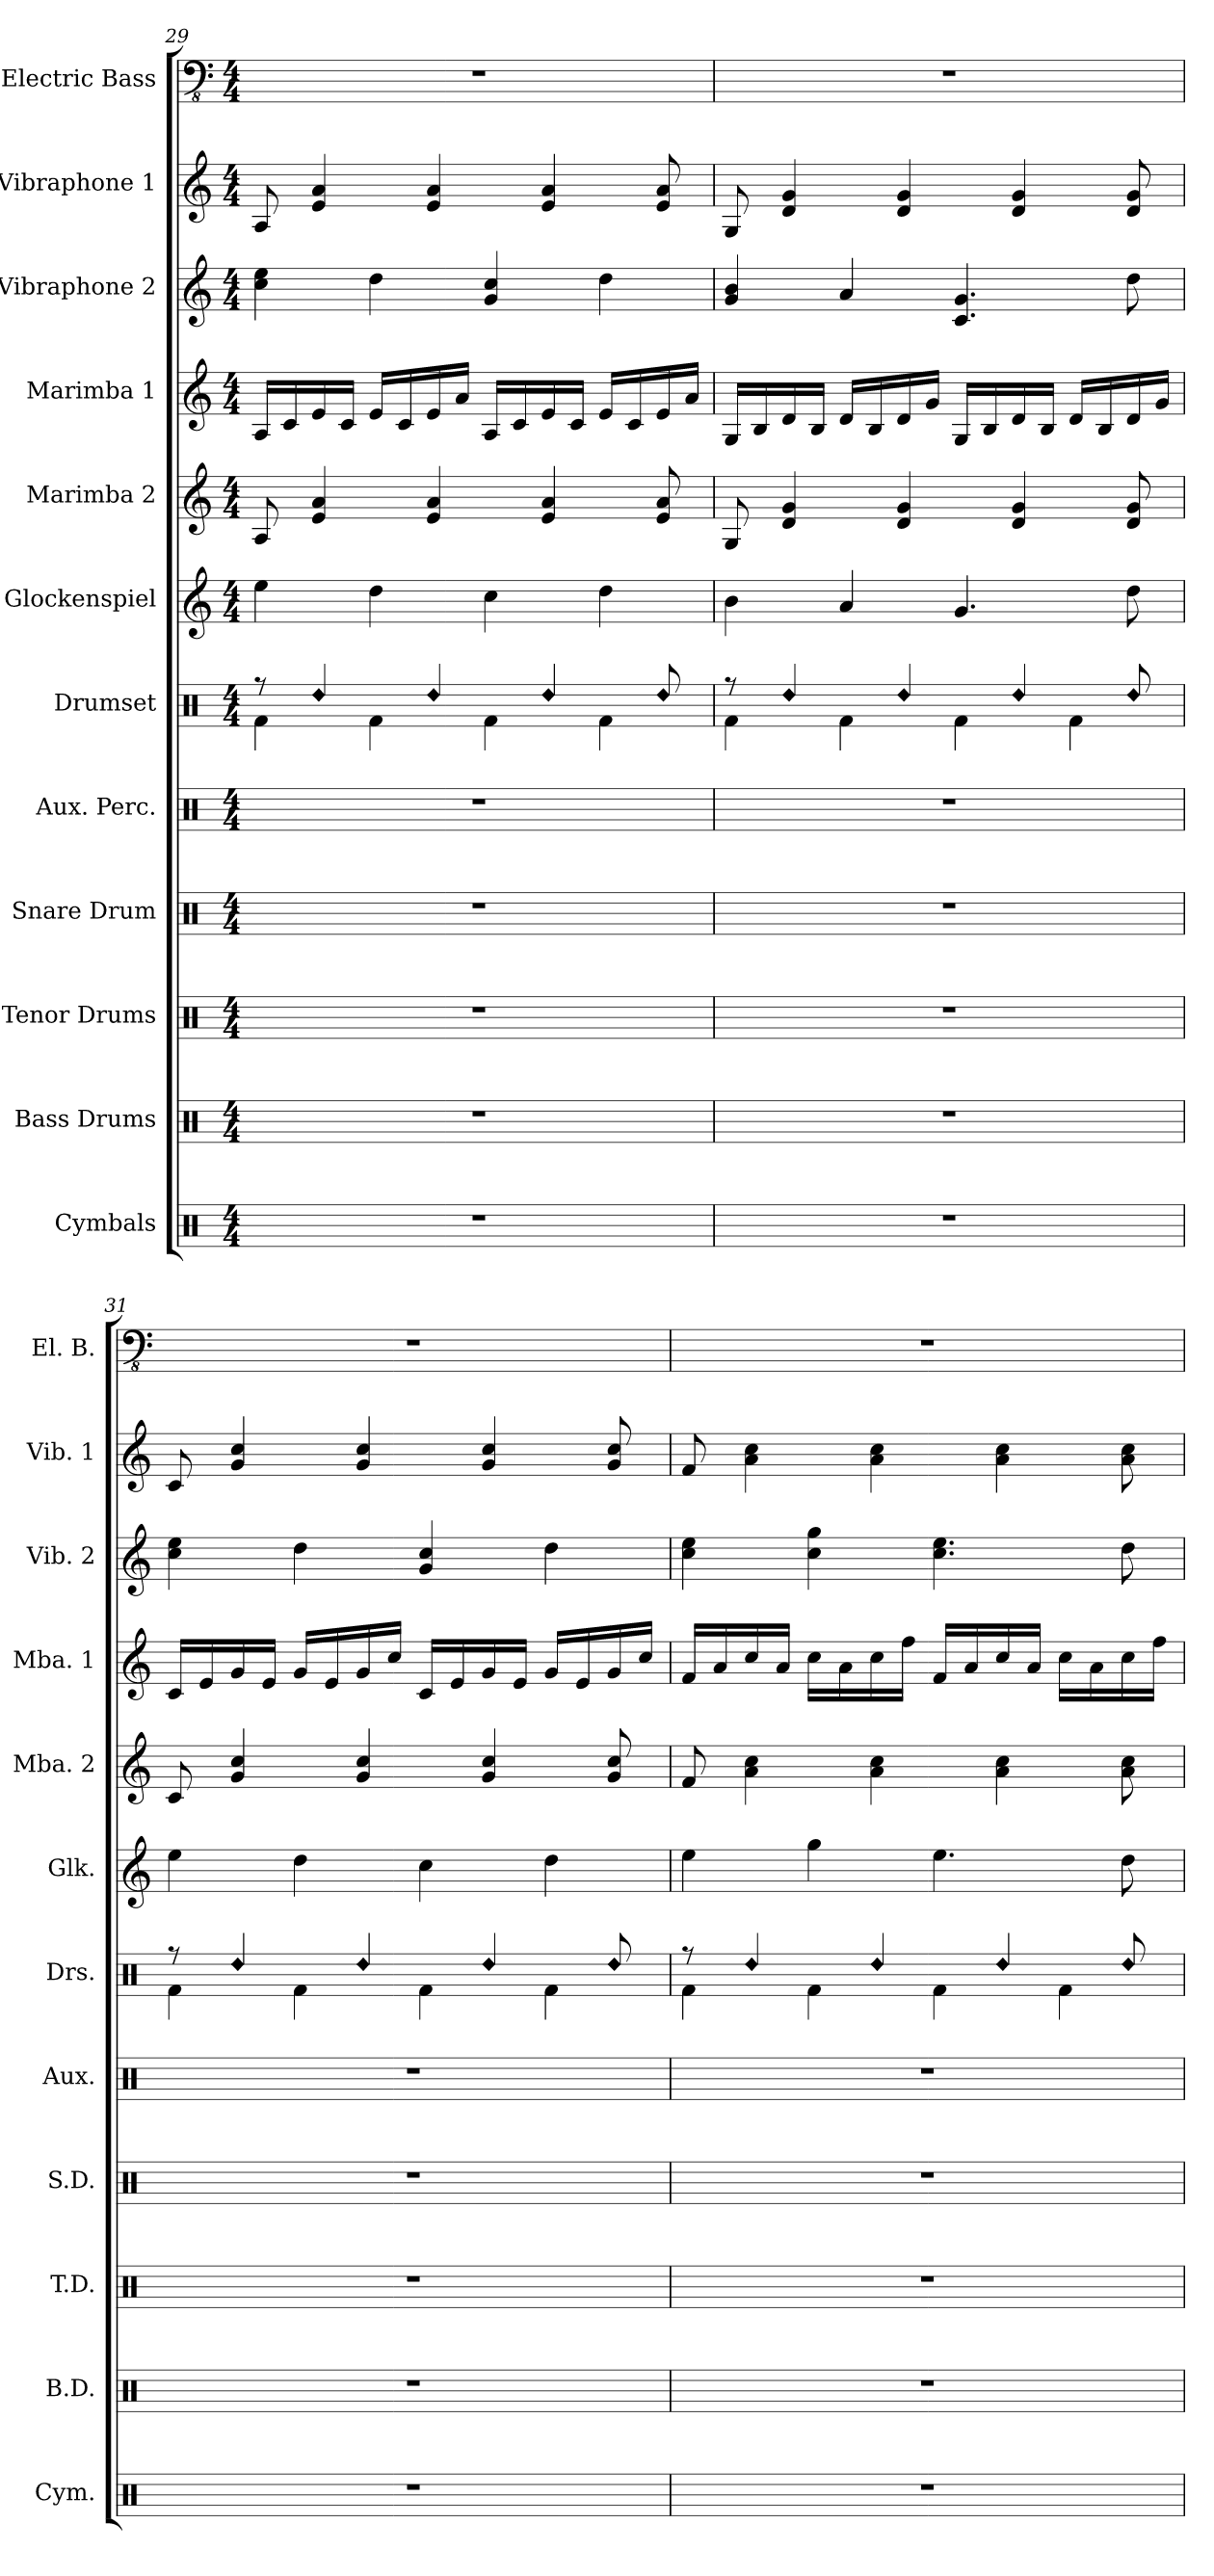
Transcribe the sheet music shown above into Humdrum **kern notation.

**kern	**kern	**kern	**kern	**kern	**kern	**kern	**kern	**kern	**kern	**kern	**kern
*part12	*part11	*part10	*part9	*part8	*part7	*part6	*part5	*part4	*part3	*part2	*part1
*staff12	*staff11	*staff10	*staff9	*staff8	*staff7	*staff6	*staff5	*staff4	*staff3	*staff2	*staff1
*I"Cymbals	*I"Bass Drums	*I"Tenor Drums	*I"Snare Drum	*I"Aux. Perc.	*I"Drumset	*I"Glockenspiel	*I"Marimba 2	*I"Marimba 1	*I"Vibraphone 2	*I"Vibraphone 1	*I"Electric Bass
*I'Cym.	*I'B.D.	*I'T.D.	*I'S.D.	*I'Aux.	*I'Drs.	*I'Glk.	*I'Mba. 2	*I'Mba. 1	*I'Vib. 2	*I'Vib. 1	*I'El. B.
*clefX	*clefX	*clefX	*clefX	*clefX	*clefX	*clefG2	*clefG2	*clefG2	*clefG2	*clefG2	*clefFv4
*	*	*	*	*	*	*ITrd-14c-24	*	*	*	*	*
*k[]	*k[]	*k[]	*k[]	*k[]	*k[]	*k[]	*k[]	*k[]	*k[]	*k[]	*k[]
*M4/4	*M4/4	*M4/4	*M4/4	*M4/4	*M4/4	*M4/4	*M4/4	*M4/4	*M4/4	*M4/4	*M4/4
=29	=29	=29	=29	=29	=29	=29	=29	=29	=29	=29	=29
*	*	*	*	*	*^	*	*	*	*	*	*
1r	1r	1r	1r	1r	8r	4Rf\	4eeee\	8A/	16A/LL	4cc\ 4ee\	8A/	1r
.	.	.	.	.	.	.	.	.	16c/	.	.	.
!	!	!	!	!	!LO:N:head=diamond	!	!	!	!	!	!	!
.	.	.	.	.	4Rdd/	.	.	4e/ 4a/	16e/	.	4e/ 4a/	.
.	.	.	.	.	.	.	.	.	16c/JJ	.	.	.
.	.	.	.	.	.	4Rf\	4dddd\	.	16e/LL	4dd\	.	.
.	.	.	.	.	.	.	.	.	16c/	.	.	.
!	!	!	!	!	!LO:N:head=diamond	!	!	!	!	!	!	!
.	.	.	.	.	4Rdd/	.	.	4e/ 4a/	16e/	.	4e/ 4a/	.
.	.	.	.	.	.	.	.	.	16a/JJ	.	.	.
.	.	.	.	.	.	4Rf\	4cccc\	.	16A/LL	4g/ 4cc/	.	.
.	.	.	.	.	.	.	.	.	16c/	.	.	.
!	!	!	!	!	!LO:N:head=diamond	!	!	!	!	!	!	!
.	.	.	.	.	4Rdd/	.	.	4e/ 4a/	16e/	.	4e/ 4a/	.
.	.	.	.	.	.	.	.	.	16c/JJ	.	.	.
.	.	.	.	.	.	4Rf\	4dddd\	.	16e/LL	4dd\	.	.
.	.	.	.	.	.	.	.	.	16c/	.	.	.
!	!	!	!	!	!LO:N:head=diamond	!	!	!	!	!	!	!
.	.	.	.	.	8Rdd/	.	.	8e/ 8a/	16e/	.	8e/ 8a/	.
.	.	.	.	.	.	.	.	.	16a/JJ	.	.	.
=30	=30	=30	=30	=30	=30	=30	=30	=30	=30	=30	=30	=30
1r	1r	1r	1r	1r	8r	4Rf\	4bbb\	8G/	16G/LL	4g/ 4b/	8G/	1r
.	.	.	.	.	.	.	.	.	16B/	.	.	.
!	!	!	!	!	!LO:N:head=diamond	!	!	!	!	!	!	!
.	.	.	.	.	4Rdd/	.	.	4d/ 4g/	16d/	.	4d/ 4g/	.
.	.	.	.	.	.	.	.	.	16B/JJ	.	.	.
.	.	.	.	.	.	4Rf\	4aaa/	.	16d/LL	4a/	.	.
.	.	.	.	.	.	.	.	.	16B/	.	.	.
!	!	!	!	!	!LO:N:head=diamond	!	!	!	!	!	!	!
.	.	.	.	.	4Rdd/	.	.	4d/ 4g/	16d/	.	4d/ 4g/	.
.	.	.	.	.	.	.	.	.	16g/JJ	.	.	.
.	.	.	.	.	.	4Rf\	4.ggg/	.	16G/LL	4.c/ 4.g/	.	.
.	.	.	.	.	.	.	.	.	16B/	.	.	.
!	!	!	!	!	!LO:N:head=diamond	!	!	!	!	!	!	!
.	.	.	.	.	4Rdd/	.	.	4d/ 4g/	16d/	.	4d/ 4g/	.
.	.	.	.	.	.	.	.	.	16B/JJ	.	.	.
.	.	.	.	.	.	4Rf\	.	.	16d/LL	.	.	.
.	.	.	.	.	.	.	.	.	16B/	.	.	.
!	!	!	!	!	!LO:N:head=diamond	!	!	!	!	!	!	!
.	.	.	.	.	8Rdd/	.	8dddd\	8d/ 8g/	16d/	8dd\	8d/ 8g/	.
.	.	.	.	.	.	.	.	.	16g/JJ	.	.	.
!!LO:PB:g=z
=31	=31	=31	=31	=31	=31	=31	=31	=31	=31	=31	=31	=31
1r	1r	1r	1r	1r	8r	4Rf\	4eeee\	8c/	16c/LL	4cc\ 4ee\	8c/	1r
.	.	.	.	.	.	.	.	.	16e/	.	.	.
!	!	!	!	!	!LO:N:head=diamond	!	!	!	!	!	!	!
.	.	.	.	.	4Rdd/	.	.	4g/ 4cc/	16g/	.	4g/ 4cc/	.
.	.	.	.	.	.	.	.	.	16e/JJ	.	.	.
.	.	.	.	.	.	4Rf\	4dddd\	.	16g/LL	4dd\	.	.
.	.	.	.	.	.	.	.	.	16e/	.	.	.
!	!	!	!	!	!LO:N:head=diamond	!	!	!	!	!	!	!
.	.	.	.	.	4Rdd/	.	.	4g/ 4cc/	16g/	.	4g/ 4cc/	.
.	.	.	.	.	.	.	.	.	16cc/JJ	.	.	.
.	.	.	.	.	.	4Rf\	4cccc\	.	16c/LL	4g/ 4cc/	.	.
.	.	.	.	.	.	.	.	.	16e/	.	.	.
!	!	!	!	!	!LO:N:head=diamond	!	!	!	!	!	!	!
.	.	.	.	.	4Rdd/	.	.	4g/ 4cc/	16g/	.	4g/ 4cc/	.
.	.	.	.	.	.	.	.	.	16e/JJ	.	.	.
.	.	.	.	.	.	4Rf\	4dddd\	.	16g/LL	4dd\	.	.
.	.	.	.	.	.	.	.	.	16e/	.	.	.
!	!	!	!	!	!LO:N:head=diamond	!	!	!	!	!	!	!
.	.	.	.	.	8Rdd/	.	.	8g/ 8cc/	16g/	.	8g/ 8cc/	.
.	.	.	.	.	.	.	.	.	16cc/JJ	.	.	.
=32	=32	=32	=32	=32	=32	=32	=32	=32	=32	=32	=32	=32
1r	1r	1r	1r	1r	8r	4Rf\	4eeee\	8f/	16f/LL	4cc\ 4ee\	8f/	1r
.	.	.	.	.	.	.	.	.	16a/	.	.	.
!	!	!	!	!	!LO:N:head=diamond	!	!	!	!	!	!	!
.	.	.	.	.	4Rdd/	.	.	4a\ 4cc\	16cc/	.	4a\ 4cc\	.
.	.	.	.	.	.	.	.	.	16a/JJ	.	.	.
.	.	.	.	.	.	4Rf\	4gggg\	.	16cc\LL	4cc\ 4gg\	.	.
.	.	.	.	.	.	.	.	.	16a\	.	.	.
!	!	!	!	!	!LO:N:head=diamond	!	!	!	!	!	!	!
.	.	.	.	.	4Rdd/	.	.	4a\ 4cc\	16cc\	.	4a\ 4cc\	.
.	.	.	.	.	.	.	.	.	16ff\JJ	.	.	.
.	.	.	.	.	.	4Rf\	4.eeee\	.	16f/LL	4.cc\ 4.ee\	.	.
.	.	.	.	.	.	.	.	.	16a/	.	.	.
!	!	!	!	!	!LO:N:head=diamond	!	!	!	!	!	!	!
.	.	.	.	.	4Rdd/	.	.	4a\ 4cc\	16cc/	.	4a\ 4cc\	.
.	.	.	.	.	.	.	.	.	16a/JJ	.	.	.
.	.	.	.	.	.	4Rf\	.	.	16cc\LL	.	.	.
.	.	.	.	.	.	.	.	.	16a\	.	.	.
!	!	!	!	!	!LO:N:head=diamond	!	!	!	!	!	!	!
.	.	.	.	.	8Rdd/	.	8dddd\	8a\ 8cc\	16cc\	8dd\	8a\ 8cc\	.
.	.	.	.	.	.	.	.	.	16ff\JJ	.	.	.
*	*	*	*	*	*v	*v	*	*	*	*	*	*
=	=	=	=	=	=	=	=	=	=	=	=
*-	*-	*-	*-	*-	*-	*-	*-	*-	*-	*-	*-
